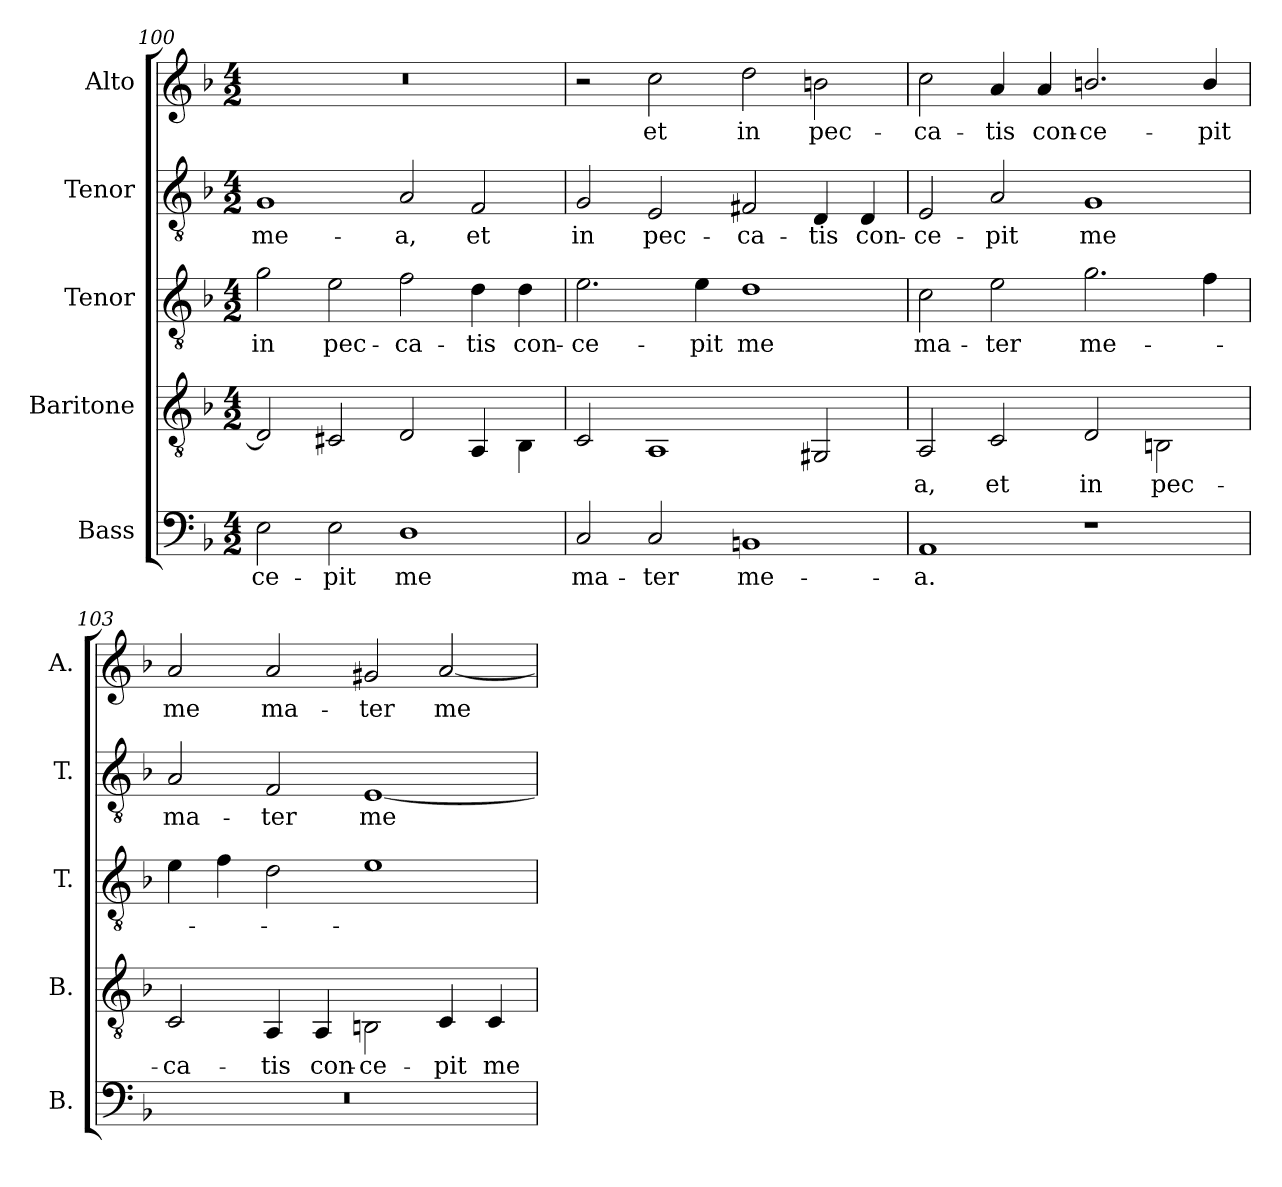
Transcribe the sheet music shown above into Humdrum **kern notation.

**kern	**text	**kern	**text	**kern	**text	**kern	**text	**kern	**text
*part5	*part5	*part4	*part4	*part3	*part3	*part2	*part2	*part1	*part1
*staff5	*staff5	*staff4	*staff4	*staff3	*staff3	*staff2	*staff2	*staff1	*staff1
*I"Bass	*	*I"Baritone	*	*I"Tenor	*	*I"Tenor	*	*I"Alto	*
*I'B.	*	*I'B.	*	*I'T.	*	*I'T.	*	*I'A.	*
*clefF4	*	*clefGv2	*	*clefGv2	*	*clefGv2	*	*clefG2	*
*	*	*	*	*ITrd7c12	*	*ITrd7c12	*	*	*
*k[b-]	*	*k[b-]	*	*k[b-]	*	*k[b-]	*	*k[b-]	*
*F:	*	*F:	*	*F:	*	*F:	*	*F:	*
*M4/2	*	*M4/2	*	*M4/2	*	*M4/2	*	*M4/2	*
=100	=100	=100	=100	=100	=100	=100	=100	=100	=100
!	!LO:LY:b:color=#000000	!	!	!	!	!	!	!	!
!	!	!	!	!	!LO:LY:b:color=#000000	!	!	!	!
!	!	!	!	!	!	!	!LO:LY:b:color=#000000	!LO:N:vis=1	!
2Ei\	-ce-	2Di/]	.	2Gi\	in	1GGi	me-	0r	.
!	!LO:LY:b:color=#000000	!	!	!	!	!	!	!	!
!	!	!	!	!	!LO:LY:b:color=#000000	!	!	!	!
2Ei\	-pit	2C#Xi/	.	2Ei\	pec-	.	.	.	.
!	!LO:LY:b:color=#000000	!	!	!	!	!	!	!	!
!	!	!	!	!	!LO:LY:b:color=#000000	!	!	!	!
!	!	!	!	!	!	!	!LO:LY:b:color=#000000	!	!
1Di	me	2Di/	.	2Fi\	-ca-	2AAi/	-a,	.	.
!	!	!	!	!	!LO:LY:b:color=#000000	!	!	!	!
!	!	!	!	!	!	!	!LO:LY:b:color=#000000	!	!
.	.	4AAi/	.	4Di\	-tis	2FFi/	et	.	.
!	!	!	!	!	!LO:LY:b:color=#000000	!	!	!	!
.	.	4BB-i\	.	4Di\	con-	.	.	.	.
!!LO:PB:g=z
=101	=101	=101	=101	=101	=101	=101	=101	=101	=101
!	!LO:LY:b:color=#000000	!	!	!	!	!	!	!	!
!	!	!	!	!	!LO:LY:b:color=#000000	!	!	!	!
!	!	!	!	!	!	!	!LO:LY:b:color=#000000	!	!
2Ci/	ma-	2Ci/	.	2.Ei\	-ce-	2GGi/	in	2r	.
!	!LO:LY:b:color=#000000	!	!	!	!	!	!	!	!
!	!	!	!	!	!	!	!LO:LY:b:color=#000000	!	!
!	!	!	!	!	!	!	!	!	!LO:LY:b:color=#000000
2Ci/	-ter	1AAi	.	.	.	2EEi/	pec-	2cci\	et
!	!	!	!	!	!LO:LY:b:color=#000000	!	!	!	!
.	.	.	.	4Ei\	-pit	.	.	.	.
!	!LO:LY:b:color=#000000	!	!	!	!	!	!	!	!
!	!	!	!	!	!LO:LY:b:color=#000000	!	!	!	!
!	!	!	!	!	!	!	!LO:LY:b:color=#000000	!	!
!	!	!	!	!	!	!	!	!	!LO:LY:b:color=#000000
1BBni	me-	.	.	1Di	me	2FF#Xi/	-ca-	2ddi\	in
!	!	!	!	!	!	!	!LO:LY:b:color=#000000	!	!
!	!	!	!	!	!	!	!	!	!LO:LY:b:color=#000000
.	.	2GG#Xi/	.	.	.	4DDi/	-tis	2bni\	pec-
!	!	!	!	!	!	!	!LO:LY:b:color=#000000	!	!
.	.	.	.	.	.	4DDi/	con-	.	.
=102	=102	=102	=102	=102	=102	=102	=102	=102	=102
!	!LO:LY:b:color=#000000	!	!	!	!	!	!	!	!
!	!	!	!LO:LY:b:color=#000000	!	!	!	!	!	!
!	!	!	!	!	!LO:LY:b:color=#000000	!	!	!	!
!	!	!	!	!	!	!	!LO:LY:b:color=#000000	!	!
!	!	!	!	!	!	!	!	!	!LO:LY:b:color=#000000
1AAi	-a.	2AAi/	-a,	2Ci\	ma-	2EEi/	-ce-	2cci\	-ca-
!	!	!	!LO:LY:b:color=#000000	!	!	!	!	!	!
!	!	!	!	!	!LO:LY:b:color=#000000	!	!	!	!
!	!	!	!	!	!	!	!LO:LY:b:color=#000000	!	!
!	!	!	!	!	!	!	!	!	!LO:LY:b:color=#000000
.	.	2Ci/	et	2Ei\	-ter	2AAi/	-pit	4ai/	-tis
!	!	!	!	!	!	!	!	!	!LO:LY:b:color=#000000
.	.	.	.	.	.	.	.	4ai/	con-
!	!	!	!LO:LY:b:color=#000000	!	!	!	!	!	!
!	!	!	!	!	!LO:LY:b:color=#000000	!	!	!	!
!	!	!	!	!	!	!	!LO:LY:b:color=#000000	!	!
!	!	!	!	!	!	!	!	!	!LO:LY:b:color=#000000
1r	.	2Di/	in	2.Gi\	me-	1GGi	me	2.bni/	-ce-
!	!	!	!LO:LY:b:color=#000000	!	!	!	!	!	!
.	.	2BBni\	pec-	.	.	.	.	.	.
!	!	!	!	!	!	!	!	!	!LO:LY:b:color=#000000
.	.	.	.	4Fi\	.	.	.	4bi/	-pit
=103	=103	=103	=103	=103	=103	=103	=103	=103	=103
!LO:N:vis=1	!	!	!	!	!	!	!	!	!
!	!	!	!LO:LY:b:color=#000000	!	!	!	!	!	!
!	!	!	!	!	!	!	!LO:LY:b:color=#000000	!	!
!	!	!	!	!	!	!	!	!	!LO:LY:b:color=#000000
0r	.	2Ci/	-ca-	4Ei\	.	2AAi/	ma-	2ai/	me
.	.	.	.	4Fi\	.	.	.	.	.
!	!	!	!LO:LY:b:color=#000000	!	!	!	!	!	!
!	!	!	!	!	!	!	!LO:LY:b:color=#000000	!	!
!	!	!	!	!	!	!	!	!	!LO:LY:b:color=#000000
.	.	4AAi/	-tis	2Di\	.	2FFi/	-ter	2ai/	ma-
!	!	!	!LO:LY:b:color=#000000	!	!	!	!	!	!
.	.	4AAi/	con-	.	.	.	.	.	.
!	!	!	!LO:LY:b:color=#000000	!	!	!	!	!	!
!	!	!	!	!	!	!	!LO:LY:b:color=#000000	!	!
!	!	!	!	!	!	!	!	!	!LO:LY:b:color=#000000
.	.	2BBni\	-ce-	1Ei	.	[1EEi	me-	2g#Xi/	-ter
!	!	!	!LO:LY:b:color=#000000	!	!	!	!	!	!
!	!	!	!	!	!	!	!	!	!LO:LY:b:color=#000000
.	.	4Ci/	-pit	.	.	.	.	[2ai/	me-
!	!	!	!LO:LY:b:color=#000000	!	!	!	!	!	!
.	.	4Ci/	me	.	.	.	.	.	.
=	=	=	=	=	=	=	=	=	=
*-	*-	*-	*-	*-	*-	*-	*-	*-	*-
